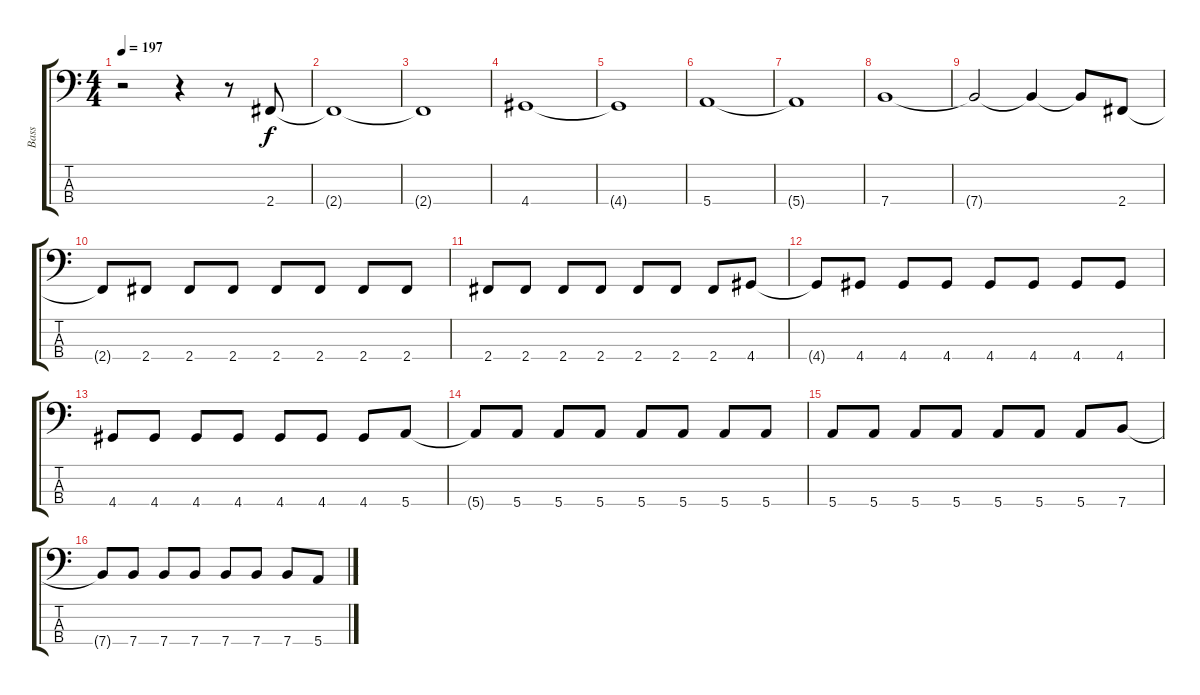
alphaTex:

\track ("Bass" "Bass") {instrument electricbasspick}
\staff {score tabs}
\tuning (G2 D2 A1 E1) {hide}
\ts (4 4)
\tempo 197
\clef f4
\ks c
r.2{dy f instrument electricbasspick} r.4 r.8 2.4.8 |
2.4{t}.1 |
2.4{t}.1 |
4.4.1 |
4.4{t}.1 |
5.4.1 |
5.4{t}.1 |
7.4.1 |
7.4{t}.2 7.4{t}.4 7.4{t}.8 2.4.8 |
\section ("" "")
2.4{t}.8 2.4.8 2.4.8 2.4.8 2.4.8 2.4.8 2.4.8 2.4.8 |
2.4.8 2.4.8 2.4.8 2.4.8 2.4.8 2.4.8 2.4.8 4.4.8 |
4.4{t}.8 4.4.8 4.4.8 4.4.8 4.4.8 4.4.8 4.4.8 4.4.8 |
4.4.8 4.4.8 4.4.8 4.4.8 4.4.8 4.4.8 4.4.8 5.4.8 |
5.4{t}.8 5.4.8 5.4.8 5.4.8 5.4.8 5.4.8 5.4.8 5.4.8 |
5.4.8 5.4.8 5.4.8 5.4.8 5.4.8 5.4.8 5.4.8 7.4.8 |
7.4{t}.8 7.4.8 7.4.8 7.4.8 7.4.8 7.4.8 7.4.8 5.4.8
